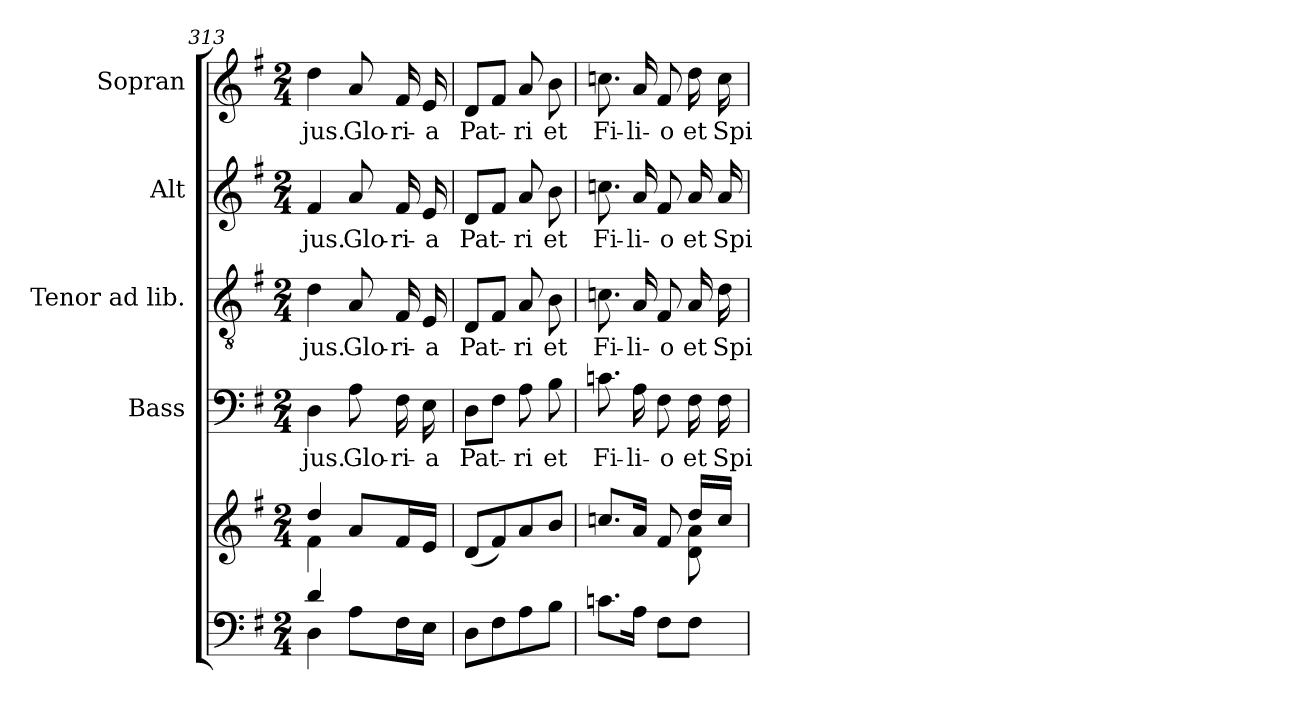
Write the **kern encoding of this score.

**kern	**kern	**kern	**text	**kern	**text	**kern	**text	**kern	**text
*part5	*part5	*part4	*part4	*part3	*part3	*part2	*part2	*part1	*part1
*staff6	*staff5	*staff4	*staff4	*staff3	*staff3	*staff2	*staff2	*staff1	*staff1
*	*	*I"Bass	*	*I"Tenor ad lib.	*	*I"Alt	*	*I"Sopran	*
*	*	*I'B.	*	*I'T.	*	*I'A.	*	*I'S.	*
*clefF4	*clefG2	*clefF4	*	*clefGv2	*	*clefG2	*	*clefG2	*
*k[f#]	*k[f#]	*k[f#]	*	*k[f#]	*	*k[f#]	*	*k[f#]	*
*G:	*G:	*G:	*	*G:	*	*G:	*	*G:	*
*M2/4	*M2/4	*M2/4	*	*M2/4	*	*M2/4	*	*M2/4	*
=313	=313	=313	=313	=313	=313	=313	=313	=313	=313
*^	*^	*	*	*	*	*	*	*	*
!	!	!	!	!	!LO:LY:b	!	!LO:LY:b	!	!LO:LY:b	!	!LO:LY:b
4d/	4D\	4dd/	4f#\	4D\	-jus.	4d\	-jus.	4f#/	-jus.	4dd\	-jus.
!	!	!	!	!	!LO:LY:b	!	!LO:LY:b	!	!LO:LY:b	!	!LO:LY:b
4ryy	8A\L	8a/L	4ryy	8A\	Glo-	8A/	Glo-	8a/	Glo-	8a/	Glo-
!	!	!	!	!	!LO:LY:b	!	!LO:LY:b	!	!LO:LY:b	!	!LO:LY:b
.	16F#\L	16f#/L	.	16F#\	-ri-	16F#/	-ri-	16f#/	-ri-	16f#/	-ri-
!	!	!	!	!	!LO:LY:b	!	!LO:LY:b	!	!LO:LY:b	!	!LO:LY:b
.	16E\JJ	16e/JJ	.	16E\	-a	16E/	-a	16e/	-a	16e/	-a
*	*	*v	*v	*	*	*	*	*	*	*	*
=314	=314	=314	=314	=314	=314	=314	=314	=314	=314	=314
!	!	!	!	!LO:LY:b	!	!LO:LY:b	!	!LO:LY:b	!	!LO:LY:b
*v	*v	*	*	*	*	*	*	*	*	*
8D\L	(<8d/L	8D\L	Pat-	8D/L	Pat-	8d/L	Pat-	8d/L	Pat-
8F#\	8f#/)	8F#\J	.	8F#/J	.	8f#/J	.	8f#/J	.
!	!	!	!LO:LY:b	!	!LO:LY:b	!	!LO:LY:b	!	!LO:LY:b
8A\	8a/	8A\	-ri	8A/	-ri	8a/	-ri	8a/	-ri
!	!	!	!LO:LY:b	!	!LO:LY:b	!	!LO:LY:b	!	!LO:LY:b
8B\J	8b/J	8B\	et	8B\	et	8b\	et	8b\	et
=315	=315	=315	=315	=315	=315	=315	=315	=315	=315
*	*^	*	*	*	*	*	*	*	*
!	!	!	!	!LO:LY:b	!	!LO:LY:b	!	!LO:LY:b	!	!LO:LY:b
8.cn\L	8.ccn/L	4.ryy	8.cn\	Fi-	8.cn\	Fi-	8.ccn\	Fi-	8.ccn\	Fi-
!	!	!	!	!LO:LY:b	!	!LO:LY:b	!	!LO:LY:b	!	!LO:LY:b
16A\Jk	16a/Jk	.	16A\	-li-	16A/	-li-	16a/	-li-	16a/	-li-
!	!	!	!	!LO:LY:b	!	!LO:LY:b	!	!LO:LY:b	!	!LO:LY:b
8F#\L	8f#/	.	8F#\	-o	8F#/	-o	8f#/	-o	8f#/	-o
!	!	!	!	!LO:LY:b	!	!LO:LY:b	!	!LO:LY:b	!	!LO:LY:b
8F#\J	16dd/LL	8d\ 8a\	16F#\	et	16A/	et	16a/	et	16dd\	et
!	!	!	!	!LO:LY:b	!	!LO:LY:b	!	!LO:LY:b	!	!LO:LY:b
.	16cc/JJ	.	16F#\	Spi-	16d\	Spi-	16a/	Spi-	16cc\	Spi-
*	*v	*v	*	*	*	*	*	*	*	*
=	=	=	=	=	=	=	=	=	=
*-	*-	*-	*-	*-	*-	*-	*-	*-	*-
